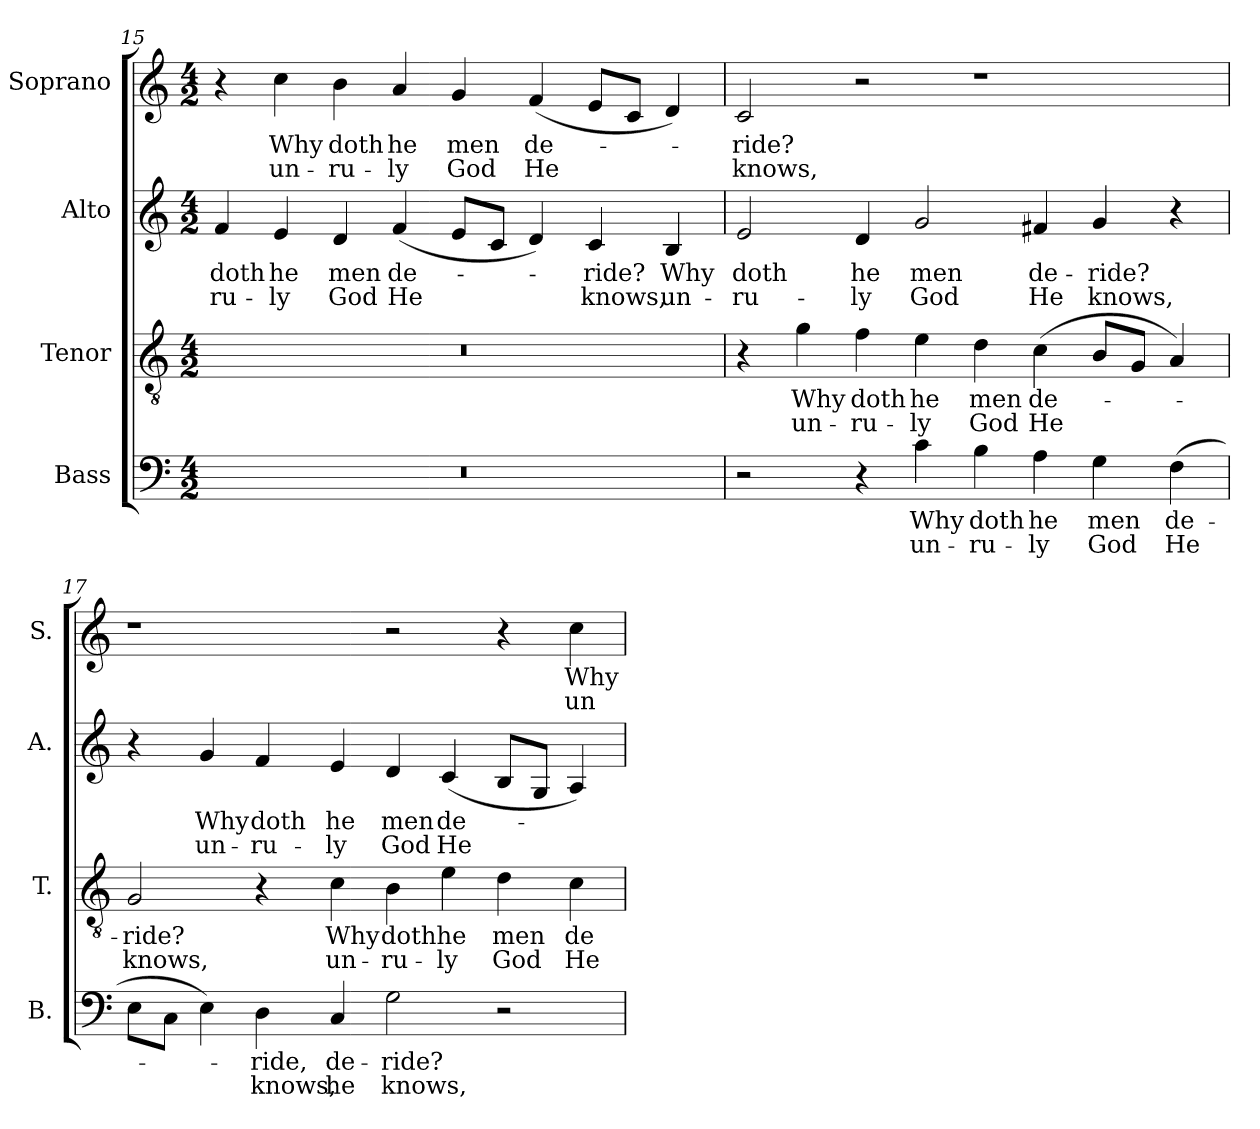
**kern	**text	**text	**kern	**text	**text	**kern	**text	**text	**kern	**text	**text
*part4	*part4	*part4	*part3	*part3	*part3	*part2	*part2	*part2	*part1	*part1	*part1
*staff4	*staff4	*staff4	*staff3	*staff3	*staff3	*staff2	*staff2	*staff2	*staff1	*staff1	*staff1
*I"Bass	*	*	*I"Tenor	*	*	*I"Alto	*	*	*I"Soprano	*	*
*I'B.	*	*	*I'T.	*	*	*I'A.	*	*	*I'S.	*	*
*clefF4	*	*	*clefGv2	*	*	*clefG2	*	*	*clefG2	*	*
*	*	*	*ITrd7c12	*	*	*	*	*	*	*	*
*k[]	*	*	*k[]	*	*	*k[]	*	*	*k[]	*	*
*C:	*	*	*C:	*	*	*C:	*	*	*C:	*	*
*M4/2	*	*	*M4/2	*	*	*M4/2	*	*	*M4/2	*	*
=15	=15	=15	=15	=15	=15	=15	=15	=15	=15	=15	=15
!LO:N:vis=1	!	!	!LO:N:vis=1	!	!	!	!	!	!	!	!
!	!	!	!	!	!	!	!LO:LY:b:color=#000000	!LO:LY:b:color=#000000	!	!	!
0r	.	.	0r	.	.	4fi/	doth	-ru-	4r	.	.
!	!	!	!	!	!	!	!LO:LY:b:color=#000000	!LO:LY:b:color=#000000	!	!	!
!	!	!	!	!	!	!	!	!	!	!LO:LY:b:color=#000000	!LO:LY:b:color=#000000
.	.	.	.	.	.	4ei/	he	-ly	4cci\	Why	un-
!	!	!	!	!	!	!	!LO:LY:b:color=#000000	!LO:LY:b:color=#000000	!	!	!
!	!	!	!	!	!	!	!	!	!	!LO:LY:b:color=#000000	!LO:LY:b:color=#000000
.	.	.	.	.	.	4di/	men	God	4bi\	doth	-ru-
!	!	!	!	!	!	!	!LO:LY:b:color=#000000	!LO:LY:b:color=#000000	!	!	!
!	!	!	!	!	!	!	!	!	!	!LO:LY:b:color=#000000	!LO:LY:b:color=#000000
.	.	.	.	.	.	(4fi/	de-	He	4ai/	he	-ly
!	!	!	!	!	!	!	!	!	!	!LO:LY:b:color=#000000	!LO:LY:b:color=#000000
.	.	.	.	.	.	8ei/L	.	.	4gi/	men	God
.	.	.	.	.	.	8ci/J	.	.	.	.	.
!	!	!	!	!	!	!	!	!	!	!LO:LY:b:color=#000000	!LO:LY:b:color=#000000
.	.	.	.	.	.	4di/)	.	.	(4fi/	de-	He
!	!	!	!	!	!	!	!LO:LY:b:color=#000000	!LO:LY:b:color=#000000	!	!	!
.	.	.	.	.	.	4ci/	-ride?	knows,	8ei/L	.	.
.	.	.	.	.	.	.	.	.	8ci/J	.	.
!	!	!	!	!	!	!	!LO:LY:b:color=#000000	!LO:LY:b:color=#000000	!	!	!
.	.	.	.	.	.	4Bi/	Why	un-	4di/)	.	.
!!LO:LB:g=z
=16	=16	=16	=16	=16	=16	=16	=16	=16	=16	=16	=16
!	!	!	!	!	!	!	!LO:LY:b:color=#000000	!LO:LY:b:color=#000000	!	!	!
!	!	!	!	!	!	!	!	!	!	!LO:LY:b:color=#000000	!LO:LY:b:color=#000000
2r	.	.	4r	.	.	2ei/	doth	-ru-	2ci/	-ride?	knows,
!	!	!	!	!LO:LY:b:color=#000000	!LO:LY:b:color=#000000	!	!	!	!	!	!
.	.	.	4Gi\	Why	un-	.	.	.	.	.	.
!	!	!	!	!LO:LY:b:color=#000000	!LO:LY:b:color=#000000	!	!	!	!	!	!
!	!	!	!	!	!	!	!LO:LY:b:color=#000000	!LO:LY:b:color=#000000	!	!	!
4r	.	.	4Fi\	doth	-ru-	4di/	he	-ly	2r	.	.
!	!LO:LY:b:color=#000000	!LO:LY:b:color=#000000	!	!	!	!	!	!	!	!	!
!	!	!	!	!LO:LY:b:color=#000000	!LO:LY:b:color=#000000	!	!	!	!	!	!
!	!	!	!	!	!	!	!LO:LY:b:color=#000000	!LO:LY:b:color=#000000	!	!	!
4ci\	Why	un-	4Ei\	he	-ly	2gi/	men	God	.	.	.
!	!LO:LY:b:color=#000000	!LO:LY:b:color=#000000	!	!	!	!	!	!	!	!	!
!	!	!	!	!LO:LY:b:color=#000000	!LO:LY:b:color=#000000	!	!	!	!	!	!
4Bi\	doth	-ru-	4Di\	men	God	.	.	.	1r	.	.
!	!LO:LY:b:color=#000000	!LO:LY:b:color=#000000	!	!	!	!	!	!	!	!	!
!	!	!	!	!LO:LY:b:color=#000000	!LO:LY:b:color=#000000	!	!	!	!	!	!
!	!	!	!	!	!	!	!LO:LY:b:color=#000000	!LO:LY:b:color=#000000	!	!	!
4Ai\	he	-ly	(4Ci\	de-	He	4f#Xi/	de-	He	.	.	.
!	!LO:LY:b:color=#000000	!LO:LY:b:color=#000000	!	!	!	!	!	!	!	!	!
!	!	!	!	!	!	!	!LO:LY:b:color=#000000	!LO:LY:b:color=#000000	!	!	!
4Gi\	men	God	8BBi/L	.	.	4gi/	-ride?	knows,	.	.	.
.	.	.	8GGi/J	.	.	.	.	.	.	.	.
!	!LO:LY:b:color=#000000	!LO:LY:b:color=#000000	!	!	!	!	!	!	!	!	!
(4Fi\	de-	He	4AAi/)	.	.	4r	.	.	.	.	.
=17	=17	=17	=17	=17	=17	=17	=17	=17	=17	=17	=17
!	!	!	!	!LO:LY:b:color=#000000	!LO:LY:b:color=#000000	!	!	!	!	!	!
8Ei\L	.	.	2GGi/	-ride?	knows,	4r	.	.	1r	.	.
8Ci\J	.	.	.	.	.	.	.	.	.	.	.
!	!	!	!	!	!	!	!LO:LY:b:color=#000000	!LO:LY:b:color=#000000	!	!	!
4Ei\)	.	.	.	.	.	4gi/	Why	un-	.	.	.
!	!LO:LY:b:color=#000000	!LO:LY:b:color=#000000	!	!	!	!	!	!	!	!	!
!	!	!	!	!	!	!	!LO:LY:b:color=#000000	!LO:LY:b:color=#000000	!	!	!
4Di\	-ride,	knows,	4r	.	.	4fi/	doth	-ru-	.	.	.
!	!LO:LY:b:color=#000000	!LO:LY:b:color=#000000	!	!	!	!	!	!	!	!	!
!	!	!	!	!LO:LY:b:color=#000000	!LO:LY:b:color=#000000	!	!	!	!	!	!
!	!	!	!	!	!	!	!LO:LY:b:color=#000000	!LO:LY:b:color=#000000	!	!	!
4Ci/	de-	he	4Ci\	Why	un-	4ei/	he	-ly	.	.	.
!	!LO:LY:b:color=#000000	!LO:LY:b:color=#000000	!	!	!	!	!	!	!	!	!
!	!	!	!	!LO:LY:b:color=#000000	!LO:LY:b:color=#000000	!	!	!	!	!	!
!	!	!	!	!	!	!	!LO:LY:b:color=#000000	!LO:LY:b:color=#000000	!	!	!
2Gi\	-ride?	knows,	4BBi\	doth	-ru-	4di/	men	God	2r	.	.
!	!	!	!	!LO:LY:b:color=#000000	!LO:LY:b:color=#000000	!	!	!	!	!	!
!	!	!	!	!	!	!	!LO:LY:b:color=#000000	!LO:LY:b:color=#000000	!	!	!
.	.	.	4Ei\	he	-ly	(4ci/	de-	He	.	.	.
!	!	!	!	!LO:LY:b:color=#000000	!LO:LY:b:color=#000000	!	!	!	!	!	!
2r	.	.	4Di\	men	God	8Bi/L	.	.	4r	.	.
.	.	.	.	.	.	8Gi/J	.	.	.	.	.
!	!	!	!	!LO:LY:b:color=#000000	!LO:LY:b:color=#000000	!	!	!	!	!	!
!	!	!	!	!	!	!	!	!	!	!LO:LY:b:color=#000000	!LO:LY:b:color=#000000
.	.	.	4Ci\	de-	He	4Ai/)	.	.	4cci\	Why	un-
=	=	=	=	=	=	=	=	=	=	=	=
*-	*-	*-	*-	*-	*-	*-	*-	*-	*-	*-	*-
